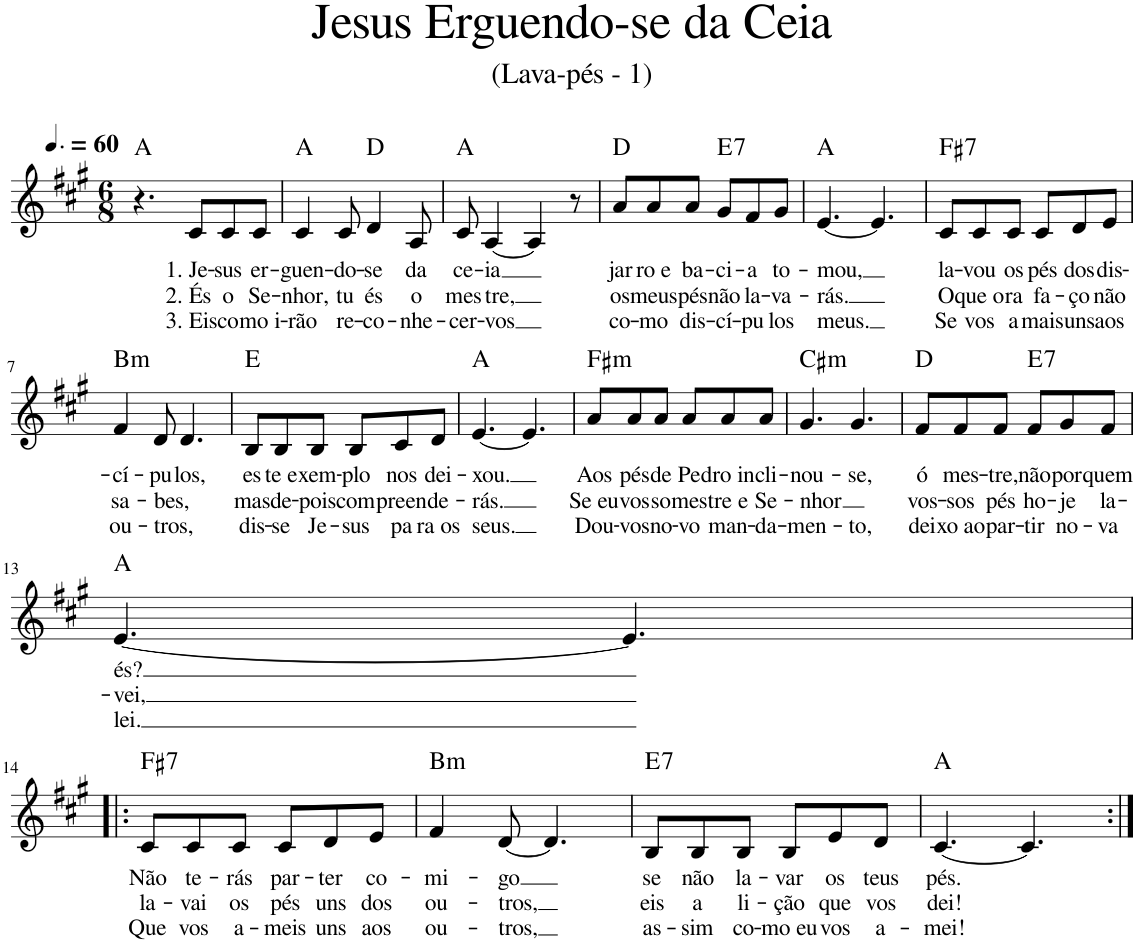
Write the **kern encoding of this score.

**kern	**text	**text	**text	**harte
*part1	*part1	*part1	*part1	*part1
*staff1	*staff1	*staff1	*staff1	*
*I"Voz	*	*	*	*
*I'Vo.	*	*	*	*
*clefG2	*	*	*	*
*k[f#c#g#]	*	*	*	*
*M6/8	*	*	*	*
*MM90	*	*	*	*
=1	=1	=1	=1	=1
4.r	.	.	.	A:maj
!	!LO:LY:b	!LO:LY:b	!LO:LY:b	!
8c#/L	1. Je-	2. És	3. Eis	.
!	!LO:LY:b	!LO:LY:b	!LO:LY:b	!
8c#/	-sus	o	co-	.
!	!LO:LY:b	!LO:LY:b	!LO:LY:b	!
8c#/J	er-	Se-	-mo i-	.
=2	=2	=2	=2	=2
!	!LO:LY:b	!LO:LY:b	!LO:LY:b	!
4c#/	-guen-	-nhor,	-rão	A:maj
!	!LO:LY:b	!LO:LY:b	!LO:LY:b	!
8c#/	-do-	tu	re-	.
!	!LO:LY:b	!LO:LY:b	!LO:LY:b	!
4d/	-se	és	-co-	D:maj
!	!LO:LY:b	!LO:LY:b	!LO:LY:b	!
8A/	da	o	-nhe-	.
=3	=3	=3	=3	=3
!	!LO:LY:b	!LO:LY:b	!LO:LY:b	!
8c#/	ce-	mes-	-cer-	A:maj
!	!LO:LY:b	!LO:LY:b	!LO:LY:b	!
[4A/	-ia	-tre,	-vos	.
4A/]	.	.	.	.
8r	.	.	.	.
=4	=4	=4	=4	=4
!	!LO:LY:b	!LO:LY:b	!LO:LY:b	!
8a/L	jar-	os	co-	D:maj
!	!LO:LY:b	!LO:LY:b	!LO:LY:b	!
8a/	-ro e	meus	-mo	.
!	!LO:LY:b	!LO:LY:b	!LO:LY:b	!
8a/J	ba-	pés	dis-	.
!	!LO:LY:b	!LO:LY:b	!LO:LY:b	!LO:H:kt=7
8g#/L	-ci-	não	-cí-	E:7
!	!LO:LY:b	!LO:LY:b	!LO:LY:b	!
8f#/	-a	la-	-pu-	.
!	!LO:LY:b	!LO:LY:b	!LO:LY:b	!
8g#/J	to-	-va-	-los	.
=5	=5	=5	=5	=5
!	!LO:LY:b	!LO:LY:b	!LO:LY:b	!
[4.e/	-mou,	-rás.	meus.	A:maj
4.e/]	.	.	.	.
=6	=6	=6	=6	=6
!	!LO:LY:b	!LO:LY:b	!LO:LY:b	!LO:H:kt=7
8c#/L	la-	O	Se	F#:7
!	!LO:LY:b	!LO:LY:b	!LO:LY:b	!
8c#/	-vou	que o-	vos	.
!	!LO:LY:b	!LO:LY:b	!LO:LY:b	!
8c#/J	os	-ra	a-	.
!	!LO:LY:b	!LO:LY:b	!LO:LY:b	!
8c#/L	pés	fa-	-mais	.
!	!LO:LY:b	!LO:LY:b	!LO:LY:b	!
8d/	dos	-ço	uns	.
!	!LO:LY:b	!LO:LY:b	!LO:LY:b	!
8e/J	dis-	não	aos	.
!!LO:LB:g=z
=7	=7	=7	=7	=7
!	!LO:LY:b	!LO:LY:b	!LO:LY:b	!LO:H:kt=m
4f#/	-cí-	sa-	ou-	B:min
!	!LO:LY:b	!LO:LY:b	!LO:LY:b	!
8d/	-pu-	-bes,	-tros,	.
!	!LO:LY:b	!	!	!
4.d/	-los,	.	.	.
=8	=8	=8	=8	=8
!	!LO:LY:b	!LO:LY:b	!LO:LY:b	!
8B/L	es-	mas	dis-	E:maj
!	!LO:LY:b	!LO:LY:b	!LO:LY:b	!
8B/	-te e-	de-	-se	.
!	!LO:LY:b	!LO:LY:b	!LO:LY:b	!
8B/J	-xem-	-pois	Je-	.
!	!LO:LY:b	!LO:LY:b	!LO:LY:b	!
8B/L	-plo	com-	-sus	.
!	!LO:LY:b	!LO:LY:b	!LO:LY:b	!
8c#/	nos	-preen-	pa-	.
!	!LO:LY:b	!LO:LY:b	!LO:LY:b	!
8d/J	dei-	-de-	-ra os	.
=9	=9	=9	=9	=9
!	!LO:LY:b	!LO:LY:b	!LO:LY:b	!
[4.e/	-xou.	-rás.	seus.	A:maj
4.e/]	.	.	.	.
=10	=10	=10	=10	=10
!	!LO:LY:b	!LO:LY:b	!LO:LY:b	!LO:H:kt=m
8a/L	Aos	Se eu	Dou-	F#:min
!	!LO:LY:b	!LO:LY:b	!LO:LY:b	!
8a/	pés	vos-	-vos	.
!	!LO:LY:b	!LO:LY:b	!LO:LY:b	!
8a/J	de	-so	no-	.
!	!LO:LY:b	!LO:LY:b	!LO:LY:b	!
8a/L	Pe-	mes-	-vo	.
!	!LO:LY:b	!LO:LY:b	!LO:LY:b	!
8a/	-dro in-	-tre e	man-	.
!	!LO:LY:b	!LO:LY:b	!LO:LY:b	!
8a/J	-cli-	Se-	-da-	.
=11	=11	=11	=11	=11
!	!LO:LY:b	!LO:LY:b	!LO:LY:b	!LO:H:kt=m
4.g#/	-nou-	-nhor	-men-	C#:min
!	!LO:LY:b	!	!LO:LY:b	!
4.g#/	-se,	.	-to,	.
=12	=12	=12	=12	=12
!	!LO:LY:b	!LO:LY:b	!LO:LY:b	!
8f#/L	ó	vos-	dei-	D:maj
!	!LO:LY:b	!LO:LY:b	!LO:LY:b	!
8f#/	mes-	-sos	-xo ao	.
!	!LO:LY:b	!LO:LY:b	!LO:LY:b	!
8f#/J	-tre,	pés	par-	.
!	!LO:LY:b	!LO:LY:b	!LO:LY:b	!LO:H:kt=7
8f#/L	não	ho-	-tir	E:7
!	!LO:LY:b	!LO:LY:b	!LO:LY:b	!
8g#/	por	-je	no-	.
!	!LO:LY:b	!LO:LY:b	!LO:LY:b	!
8f#/J	quem	la-	-va	.
!!LO:LB:g=z
=13	=13	=13	=13	=13
!	!LO:LY:b	!LO:LY:b	!LO:LY:b	!
[4.e/	és?	-vei,	lei.	A:maj
4.e/]	.	.	.	.
!!LO:LB:g=z
=14!|:	=14!|:	=14!|:	=14!|:	=14!|:
!	!LO:LY:b	!LO:LY:b	!LO:LY:b	!LO:H:kt=7
8c#/L	Não	la-	Que	F#:7
!	!LO:LY:b	!LO:LY:b	!LO:LY:b	!
8c#/	te-	-vai	vos	.
!	!LO:LY:b	!LO:LY:b	!LO:LY:b	!
8c#/J	-rás	os	a-	.
!	!LO:LY:b	!LO:LY:b	!LO:LY:b	!
8c#/L	par-	pés	-meis	.
!	!LO:LY:b	!LO:LY:b	!LO:LY:b	!
8d/	-ter	uns	uns	.
!	!LO:LY:b	!LO:LY:b	!LO:LY:b	!
8e/J	co-	dos	aos	.
=15	=15	=15	=15	=15
!	!LO:LY:b	!LO:LY:b	!LO:LY:b	!LO:H:kt=m
4f#/	-mi-	ou-	ou-	B:min
!	!LO:LY:b	!LO:LY:b	!LO:LY:b	!
[8d/	-go	-tros,	-tros,	.
4.d/]	.	.	.	.
=16	=16	=16	=16	=16
!	!LO:LY:b	!LO:LY:b	!LO:LY:b	!LO:H:kt=7
8B/L	se	eis	as-	E:7
!	!LO:LY:b	!LO:LY:b	!LO:LY:b	!
8B/	não	a	-sim	.
!	!LO:LY:b	!LO:LY:b	!LO:LY:b	!
8B/J	la-	li-	co-	.
!	!LO:LY:b	!LO:LY:b	!LO:LY:b	!
8B/L	-var	-ção	-mo eu	.
!	!LO:LY:b	!LO:LY:b	!LO:LY:b	!
8e/	os	que	vos	.
!	!LO:LY:b	!LO:LY:b	!LO:LY:b	!
8d/J	teus	vos	a-	.
=17	=17	=17	=17	=17
!	!LO:LY:b	!LO:LY:b	!LO:LY:b	!
[4.c#/	pés.	dei!	-mei!	A:maj
4.c#/]	.	.	.	.
=:|!	=:|!	=:|!	=:|!	=:|!
*-	*-	*-	*-	*-
